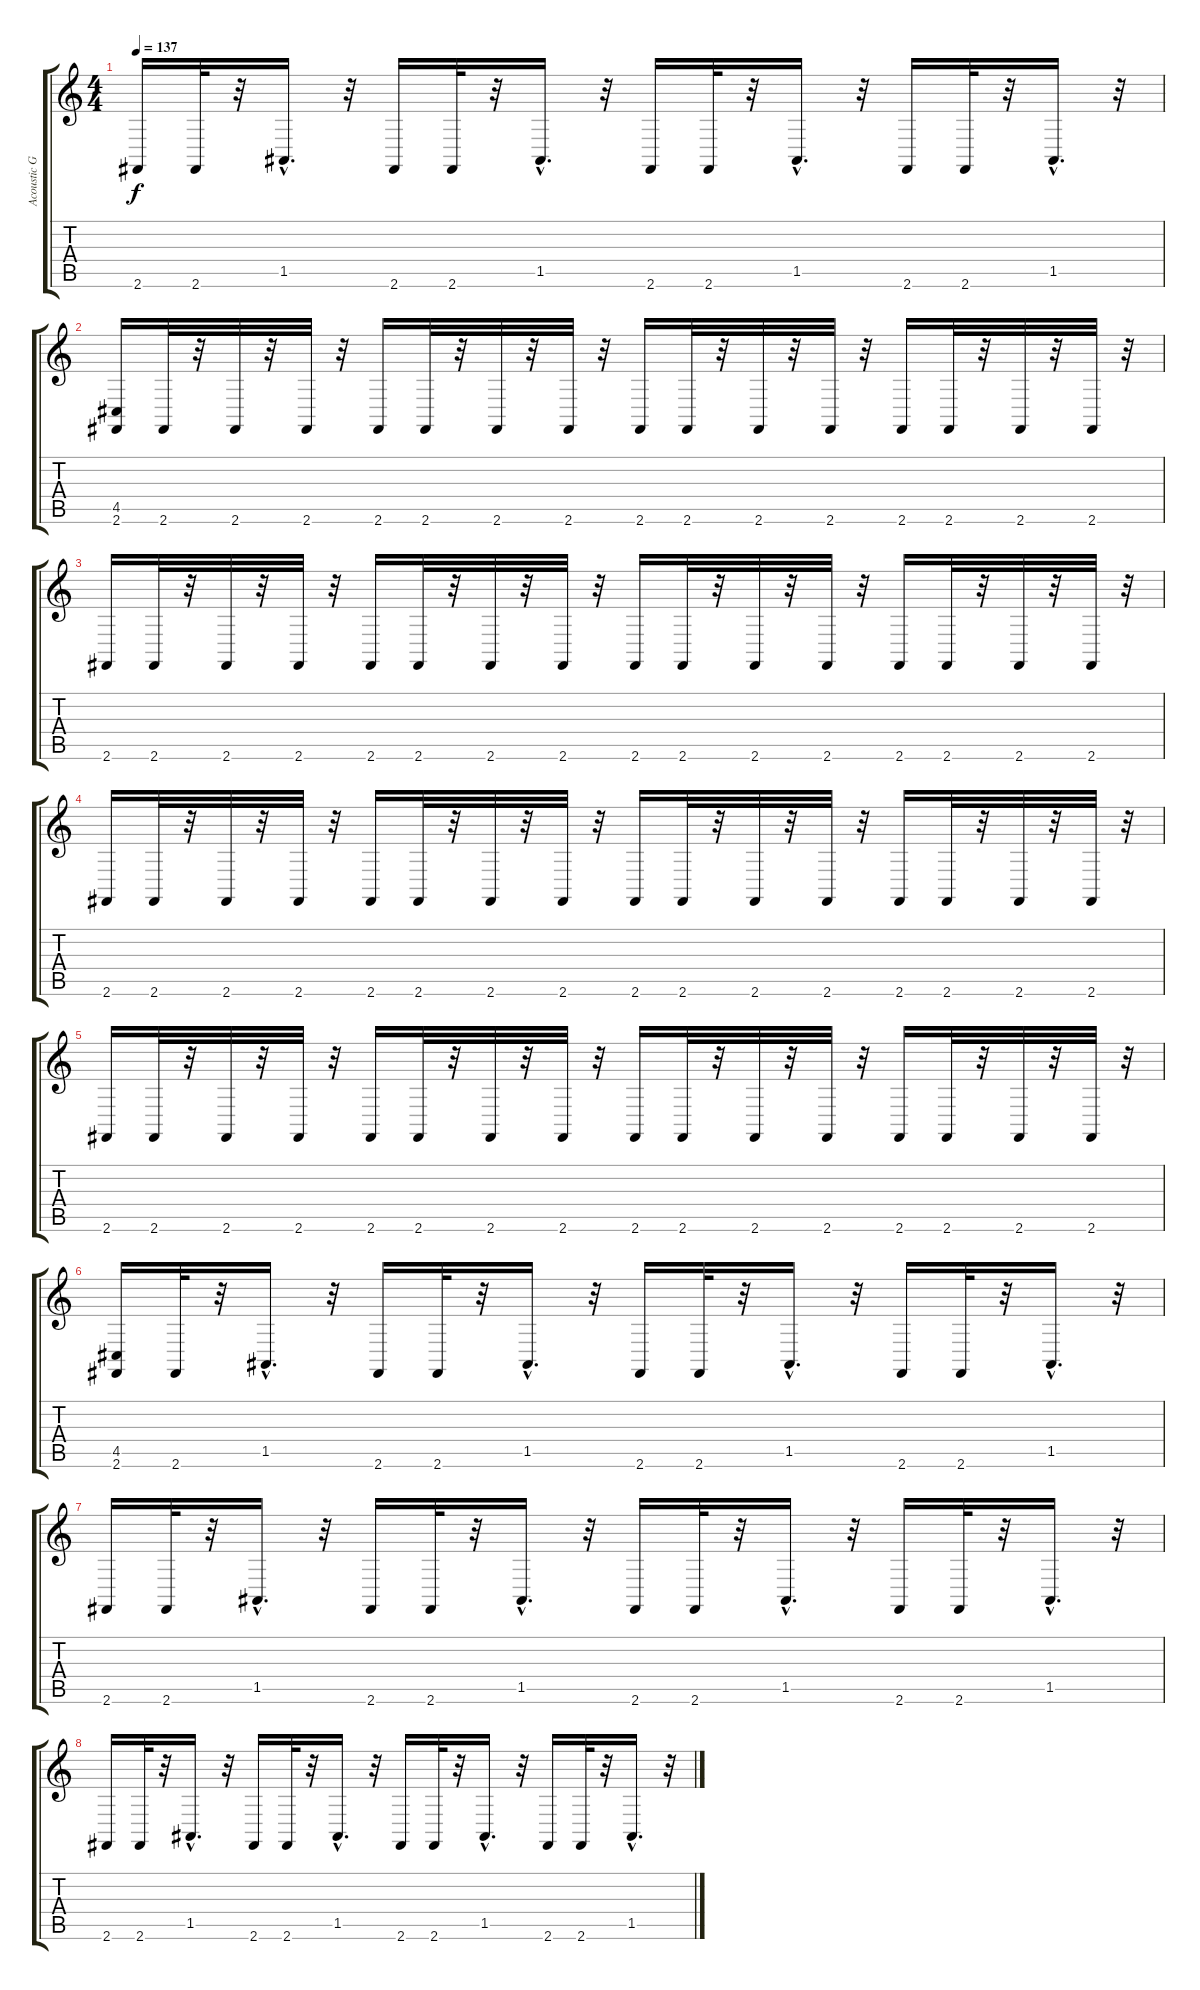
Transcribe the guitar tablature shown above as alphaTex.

\track ("Acoustic Guitar" "Acoustic G") {instrument rockorgan}
\staff {score tabs}
\tuning (E4 B3 G3 D3 A2 E2) {hide}
\ts (4 4)
\tempo 137
\clef g2
\ks c
2.6.16{dy f} 2.6.32 r.32 1.5{hac}.16{d} r.32 2.6.16 2.6.32 r.32 1.5{hac}.16{d} r.32 2.6.16 2.6.32 r.32 1.5{hac}.16{d} r.32 2.6.16 2.6.32 r.32 1.5{hac}.16{d} r.32 |
(4.5 2.6).16 2.6.32 r.32 2.6.32 r.32 2.6.32 r.32 2.6.16 2.6.32 r.32 2.6.32 r.32 2.6.32 r.32 2.6.16 2.6.32 r.32 2.6.32 r.32 2.6.32 r.32 2.6.16 2.6.32 r.32 2.6.32 r.32 2.6.32 r.32 |
2.6.16 2.6.32 r.32 2.6.32 r.32 2.6.32 r.32 2.6.16 2.6.32 r.32 2.6.32 r.32 2.6.32 r.32 2.6.16 2.6.32 r.32 2.6.32 r.32 2.6.32 r.32 2.6.16 2.6.32 r.32 2.6.32 r.32 2.6.32 r.32 |
2.6.16 2.6.32 r.32 2.6.32 r.32 2.6.32 r.32 2.6.16 2.6.32 r.32 2.6.32 r.32 2.6.32 r.32 2.6.16 2.6.32 r.32 2.6.32 r.32 2.6.32 r.32 2.6.16 2.6.32 r.32 2.6.32 r.32 2.6.32 r.32 |
2.6.16 2.6.32 r.32 2.6.32 r.32 2.6.32 r.32 2.6.16 2.6.32 r.32 2.6.32 r.32 2.6.32 r.32 2.6.16 2.6.32 r.32 2.6.32 r.32 2.6.32 r.32 2.6.16 2.6.32 r.32 2.6.32 r.32 2.6.32 r.32 |
(4.5 2.6).16 2.6.32 r.32 1.5{hac}.16{d} r.32 2.6.16 2.6.32 r.32 1.5{hac}.16{d} r.32 2.6.16 2.6.32 r.32 1.5{hac}.16{d} r.32 2.6.16 2.6.32 r.32 1.5{hac}.16{d} r.32 |
2.6.16 2.6.32 r.32 1.5{hac}.16{d} r.32 2.6.16 2.6.32 r.32 1.5{hac}.16{d} r.32 2.6.16 2.6.32 r.32 1.5{hac}.16{d} r.32 2.6.16 2.6.32 r.32 1.5{hac}.16{d} r.32 |
2.6.16 2.6.32 r.32 1.5{hac}.16{d} r.32 2.6.16 2.6.32 r.32 1.5{hac}.16{d} r.32 2.6.16 2.6.32 r.32 1.5{hac}.16{d} r.32 2.6.16 2.6.32 r.32 1.5{hac}.16{d} r.32
